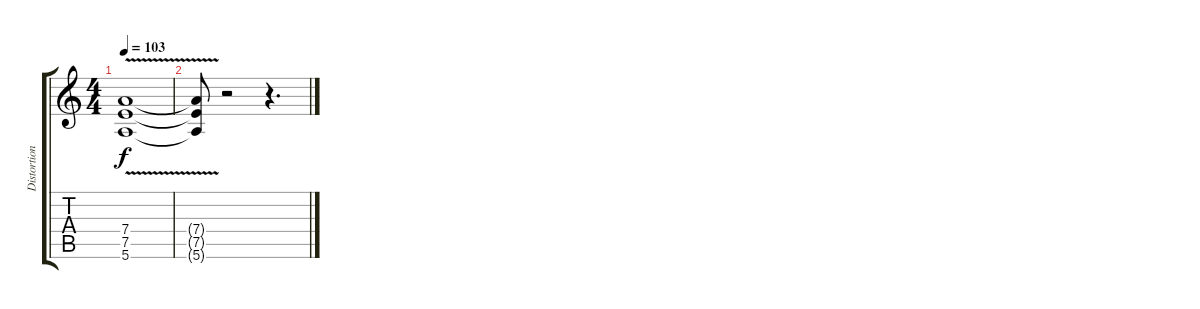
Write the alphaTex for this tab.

\track ("Distortion Solo" "Distortion") {instrument overdrivenguitar}
\staff {score tabs}
\tuning (E4 B3 G3 D3 A2 E2) {hide}
\ts (4 4)
\tempo 103
\clef g2
\ks c
(7.4{v} 7.5 5.6).1{dy f} |
(7.4{t} 7.5{t} 5.6{t}).8 r.2 r.4{d}
